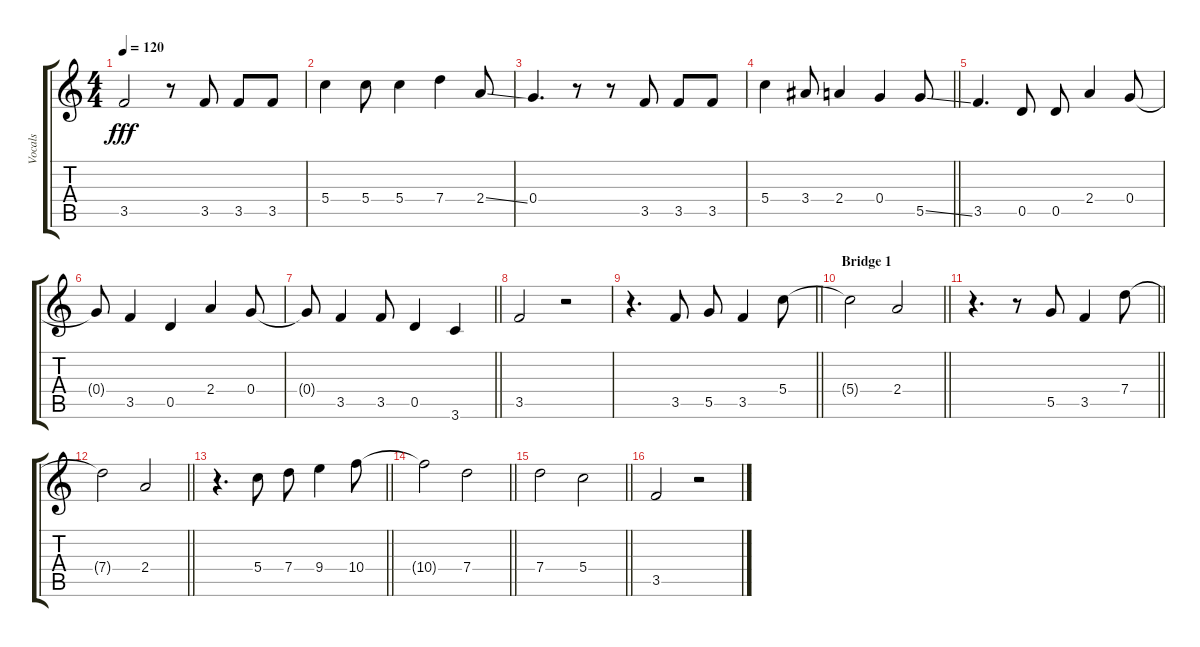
\track ("Vocals" "Vocals") {instrument electricguitarclean}
\staff {score tabs}
\tuning (A4 E4 C4 G3 D3 A2) {hide}
\ts (4 4)
\tempo 120
\clef g2
\ks c
3.5.2{dy fff} r.8 3.5.8 3.5.8 3.5.8 |
5.4.4 5.4.8 5.4.4 7.4.4 2.4{ss}.8 |
0.4.4{d} r.8 r.8 3.5.8 3.5.8 3.5.8 |
\barLineRight lightlight
5.4.4 3.4.8 2.4.4 0.4.4 5.5{ss}.8 |
3.5.4{d} 0.5.8 0.5.8 2.4.4 0.4.8 |
0.4{t}.8 3.5.4 0.5.4 2.4.4 0.4.8 |
\barLineRight lightlight
0.4{t}.8 3.5.4 3.5.8 0.5.4 3.6.4 |
3.5.2 r.2 |
\barLineRight lightlight
r.4{d} 3.5.8 5.5.8 3.5.4 5.4.8 |
\section ("" "Bridge 1")
\barLineRight lightlight
5.4{t}.2 2.4.2 |
\barLineRight lightlight
r.4{d} r.8 5.5.8 3.5.4 7.4.8 |
\barLineRight lightlight
7.4{t}.2 2.4.2 |
\barLineRight lightlight
r.4{d} 5.4.8 7.4.8 9.4.4 10.4.8 |
\barLineRight lightlight
10.4{t}.2 7.4.2 |
\barLineRight lightlight
7.4.2 5.4.2 |
3.5.2 r.2
